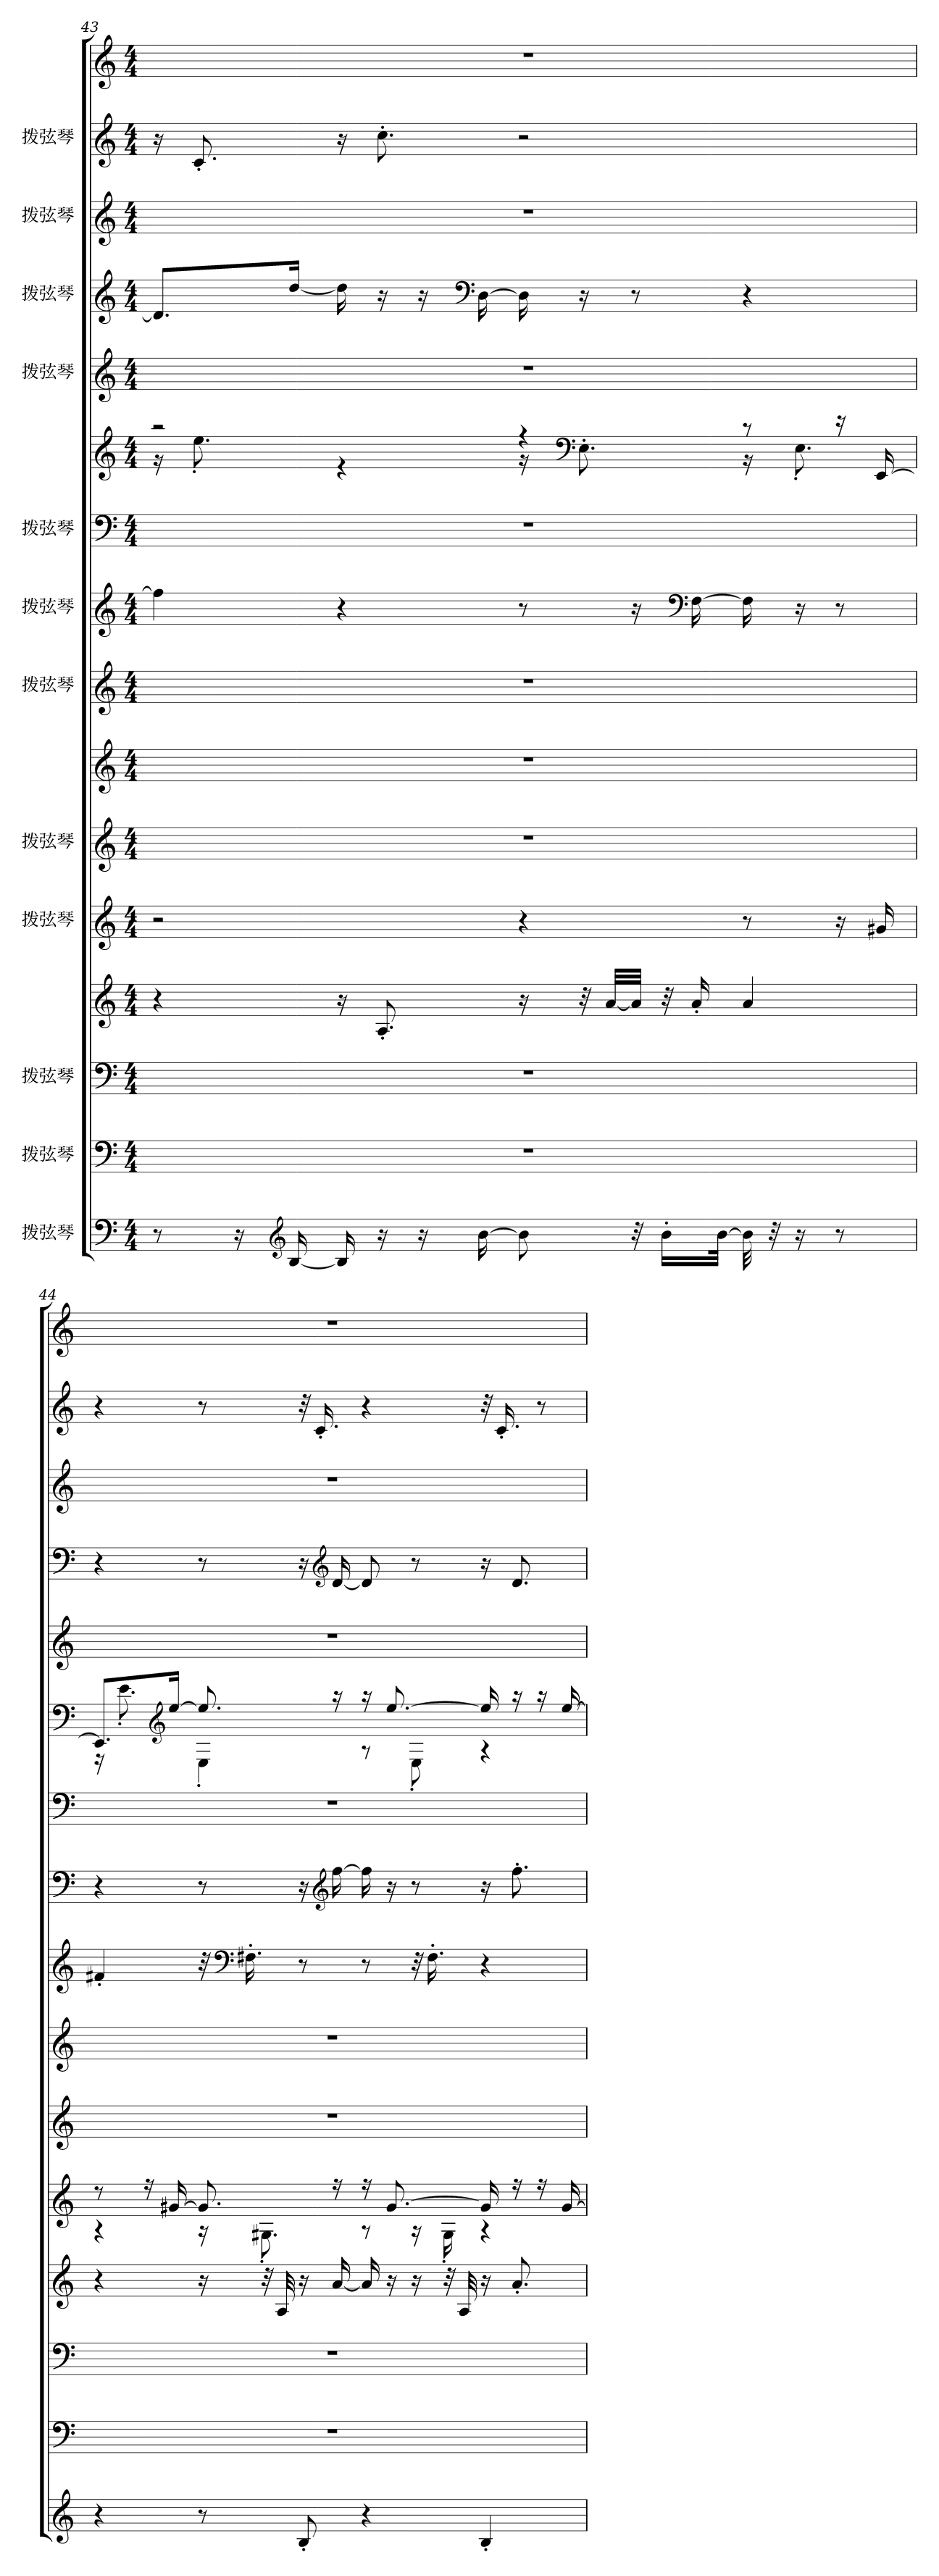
**kern	**kern	**kern	**kern	**kern	**kern	**kern	**kern	**kern	**kern	**kern	**kern	**kern	**kern	**kern	**kern
*part12	*part11	*part10	*part10	*part9	*part8	*part8	*part7	*part6	*part5	*part5	*part4	*part3	*part2	*part1	*part1
*staff16	*staff15	*staff14	*staff13	*staff12	*staff11	*staff10	*staff9	*staff8	*staff7	*staff6	*staff5	*staff4	*staff3	*staff2	*staff1
*I"拨弦琴	*I"拨弦琴	*I"拨弦琴	*	*I"拨弦琴	*I"拨弦琴	*	*I"拨弦琴	*I"拨弦琴	*I"拨弦琴	*	*I"拨弦琴	*I"拨弦琴	*I"拨弦琴	*I"拨弦琴	*
!!LO:PB:g=z
*clefF4	*clefF4	*clefF4	*clefG2	*clefG2	*clefG2	*clefG2	*clefG2	*clefG2	*clefF4	*clefG2	*clefG2	*clefG2	*clefG2	*clefG2	*clefG2
*k[]	*k[]	*k[]	*k[]	*k[]	*k[]	*k[]	*k[]	*k[]	*k[]	*k[]	*k[]	*k[]	*k[]	*k[]	*k[]
*M4/4	*M4/4	*M4/4	*M4/4	*M4/4	*M4/4	*M4/4	*M4/4	*M4/4	*M4/4	*M4/4	*M4/4	*M4/4	*M4/4	*M4/4	*M4/4
=43	=43	=43	=43	=43	=43	=43	=43	=43	=43	=43	=43	=43	=43	=43	=43
*	*	*	*	*	*	*	*	*	*	*^	*	*	*	*	*
8r	1r	1r	4r	2r	1r	1r	1r	4ff\]	1r	2r	16r	1r	8.d/L]	1r	16r	1r
.	.	.	.	.	.	.	.	.	.	.	8.ee'\	.	.	.	8.c'/	.
16r	.	.	.	.	.	.	.	.	.	.	.	.	.	.	.	.
*clefG2	*	*	*	*	*	*	*	*	*	*	*	*	*	*	*	*
[16B/	.	.	.	.	.	.	.	.	.	.	.	.	[16dd/Jk	.	.	.
16B/]	.	.	16r	.	.	.	.	4r	.	.	4r	.	16dd\]	.	16r	.
16r	.	.	8.A'/	.	.	.	.	.	.	.	.	.	16r	.	8.cc'\	.
16r	.	.	.	.	.	.	.	.	.	.	.	.	16r	.	.	.
*	*	*	*	*	*	*	*	*	*	*	*	*	*clefF4	*	*	*
[16b\	.	.	.	.	.	.	.	.	.	.	.	.	[16D\	.	.	.
8b\]	.	.	16r	4r	.	.	.	8r	.	4r	16r	.	16D\]	.	2r	.
*	*	*	*	*	*	*	*	*	*	*clefF4	*	*	*	*	*	*
.	.	.	32r	.	.	.	.	.	.	.	8.E'\	.	16r	.	.	.
.	.	.	[32a/LLL	.	.	.	.	.	.	.	.	.	.	.	.	.
32r	.	.	32a/JJJ]	.	.	.	.	16r	.	.	.	.	8r	.	.	.
16b'\LL	.	.	32r	.	.	.	.	.	.	.	.	.	.	.	.	.
*	*	*	*	*	*	*	*	*clefF4	*	*	*	*	*	*	*	*
.	.	.	16a'/	.	.	.	.	[16F\	.	.	.	.	.	.	.	.
[32b\JJk	.	.	.	.	.	.	.	.	.	.	.	.	.	.	.	.
32b\]	.	.	4a/	8r	.	.	.	16F\]	.	8r	16r	.	4r	.	.	.
32r	.	.	.	.	.	.	.	.	.	.	.	.	.	.	.	.
16r	.	.	.	.	.	.	.	16r	.	.	8.E'\	.	.	.	.	.
8r	.	.	.	16r	.	.	.	8r	.	16r	.	.	.	.	.	.
.	.	.	.	16g#X/	.	.	.	.	.	[16EE/	.	.	.	.	.	.
!!LO:PB:g=z
=44	=44	=44	=44	=44	=44	=44	=44	=44	=44	=44	=44	=44	=44	=44	=44	=44
*	*	*	*	*^	*	*	*	*	*	*	*	*	*	*	*	*
4r	1r	1r	4r	8r	4r	1r	1r	4f#X'/	4r	1r	8.EE/L]	16r	1r	4r	1r	4r	1r
.	.	.	.	.	.	.	.	.	.	.	.	8.e'\	.	.	.	.	.
.	.	.	.	16r	.	.	.	.	.	.	.	.	.	.	.	.	.
*	*	*	*	*	*	*	*	*	*	*	*clefG2	*	*	*	*	*	*
.	.	.	.	[16g#X/	.	.	.	.	.	.	[16ee/Jk	.	.	.	.	.	.
8r	.	.	16r	8.g#/]	16r	.	.	32r	8r	.	8.ee/]	4E'\	.	8r	.	8r	.
*	*	*	*	*	*	*	*	*clefF4	*	*	*	*	*	*	*	*	*
.	.	.	.	.	.	.	.	16.F#X'\	.	.	.	.	.	.	.	.	.
.	.	.	32r	.	8.G#X'\	.	.	.	.	.	.	.	.	.	.	.	.
.	.	.	32A/	.	.	.	.	.	.	.	.	.	.	.	.	.	.
8B'/	.	.	16r	.	.	.	.	8r	16r	.	.	.	.	16r	.	32r	.
.	.	.	.	.	.	.	.	.	.	.	.	.	.	.	.	16.c'/	.
*	*	*	*	*	*	*	*	*	*clefG2	*	*	*	*	*clefG2	*	*	*
.	.	.	[16a/	16r	.	.	.	.	[16ff\	.	16r	.	.	[16d/	.	.	.
4r	.	.	16a/]	16r	8r	.	.	8r	16ff\]	.	16r	8r	.	8d/]	.	4r	.
.	.	.	16r	[8.g#/	.	.	.	.	16r	.	[8.ee/	.	.	.	.	.	.
.	.	.	16r	.	16r	.	.	32r	8r	.	.	8E'\	.	8r	.	.	.
.	.	.	.	.	.	.	.	16.F#'\	.	.	.	.	.	.	.	.	.
.	.	.	32r	.	16G#'\	.	.	.	.	.	.	.	.	.	.	.	.
.	.	.	32A/	.	.	.	.	.	.	.	.	.	.	.	.	.	.
4B'/	.	.	16r	16g#/]	4r	.	.	4r	16r	.	16ee/]	4r	.	16r	.	32r	.
.	.	.	.	.	.	.	.	.	.	.	.	.	.	.	.	16.c'/	.
.	.	.	8.a'/	16r	.	.	.	.	8.ff'\	.	16r	.	.	8.d/	.	.	.
.	.	.	.	16r	.	.	.	.	.	.	16r	.	.	.	.	8r	.
.	.	.	.	[16g#/	.	.	.	.	.	.	[16ee/	.	.	.	.	.	.
*	*	*	*	*v	*v	*	*	*	*	*	*v	*v	*	*	*	*	*
=	=	=	=	=	=	=	=	=	=	=	=	=	=	=	=
*-	*-	*-	*-	*-	*-	*-	*-	*-	*-	*-	*-	*-	*-	*-	*-
